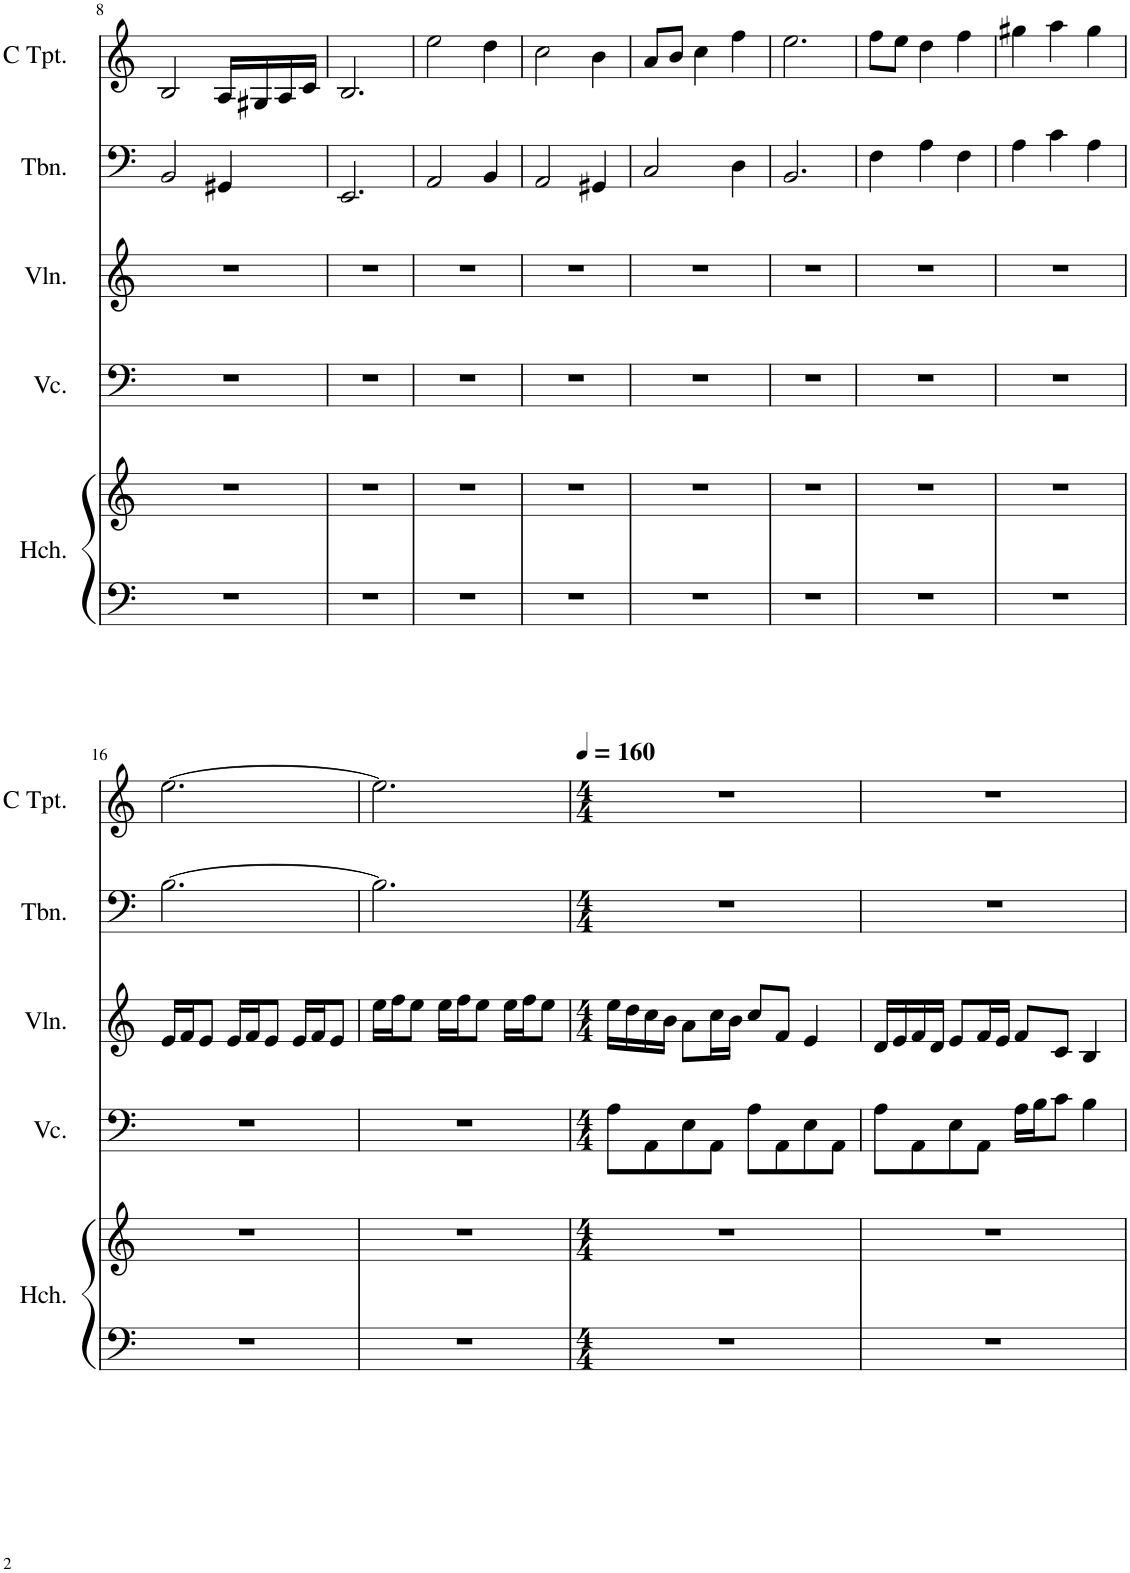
**kern	**kern	**kern	**kern	**kern	**kern
*part5	*part5	*part4	*part3	*part2	*part1
*staff6	*staff5	*staff4	*staff3	*staff2	*staff1
*I"拨弦琴	*	*I"大提琴	*I"小提琴	*I"长号	*I"C调小号
!!LO:PB:g=z
*clefF4	*clefG2	*clefF4	*clefG2	*clefF4	*clefG2
*	*	*	*	*	*Trd1c2
*k[]	*k[]	*k[]	*k[]	*k[]	*k[]
*M3/4	*M3/4	*M3/4	*M3/4	*M3/4	*M3/4
=8	=8	=8	=8	=8	=8
2.r	2.r	2.r	2.r	2BB/	2B/
.	.	.	.	4GG#X/	16A/LL
.	.	.	.	.	16G#X/
.	.	.	.	.	16A/
.	.	.	.	.	16c/JJ
=9	=9	=9	=9	=9	=9
2.r	2.r	2.r	2.r	2.EE/	2.B/
=10	=10	=10	=10	=10	=10
2.r	2.r	2.r	2.r	2AA/	2ee\
.	.	.	.	4BB/	4dd\
=11	=11	=11	=11	=11	=11
2.r	2.r	2.r	2.r	2AA/	2cc\
.	.	.	.	4GG#X/	4b\
=12	=12	=12	=12	=12	=12
2.r	2.r	2.r	2.r	2C/	8a/L
.	.	.	.	.	8b/J
.	.	.	.	.	4cc\
.	.	.	.	4D\	4ff\
=13	=13	=13	=13	=13	=13
2.r	2.r	2.r	2.r	2.BB/	2.ee\
=14	=14	=14	=14	=14	=14
2.r	2.r	2.r	2.r	4F\	8ff\L
.	.	.	.	.	8ee\J
.	.	.	.	4A\	4dd\
.	.	.	.	4F\	4ff\
=15	=15	=15	=15	=15	=15
2.r	2.r	2.r	2.r	4A\	4gg#X\
.	.	.	.	4c\	4aa\
.	.	.	.	4A\	4gg#\
!!LO:LB:g=z
=16	=16	=16	=16	=16	=16
2.r	2.r	2.r	16e/LL	[2.B\	[2.ee\
.	.	.	16f/J	.	.
.	.	.	8e/J	.	.
.	.	.	16e/LL	.	.
.	.	.	16f/J	.	.
.	.	.	8e/J	.	.
.	.	.	16e/LL	.	.
.	.	.	16f/J	.	.
.	.	.	8e/J	.	.
=17	=17	=17	=17	=17	=17
2.r	2.r	2.r	16ee\LL	2.B\]	2.ee\]
.	.	.	16ff\J	.	.
.	.	.	8ee\J	.	.
.	.	.	16ee\LL	.	.
.	.	.	16ff\J	.	.
.	.	.	8ee\J	.	.
.	.	.	16ee\LL	.	.
.	.	.	16ff\J	.	.
.	.	.	8ee\J	.	.
=18	=18	=18	=18	=18	=18
*M4/4	*M4/4	*M4/4	*M4/4	*M4/4	*M4/4
*	*	*	*	*	*MM160
1r	1r	8A\L	16ee\LL	1r	1r
.	.	.	16dd\	.	.
.	.	8AA\	16cc\	.	.
.	.	.	16b\JJ	.	.
.	.	8E\	8a\L	.	.
.	.	8AA\J	16cc\L	.	.
.	.	.	16b\JJ	.	.
.	.	8A\L	8cc/L	.	.
.	.	8AA\	8f/J	.	.
.	.	8E\	4e/	.	.
.	.	8AA\J	.	.	.
=19	=19	=19	=19	=19	=19
1r	1r	8A\L	16d/LL	1r	1r
.	.	.	16e/	.	.
.	.	8AA\	16f/	.	.
.	.	.	16d/JJ	.	.
.	.	8E\	8e/L	.	.
.	.	8AA\J	16f/L	.	.
.	.	.	16e/JJ	.	.
.	.	16A\LL	8f/L	.	.
.	.	16B\J	.	.	.
.	.	8c\J	8c/J	.	.
.	.	4B\	4B/	.	.
=	=	=	=	=	=
*-	*-	*-	*-	*-	*-
